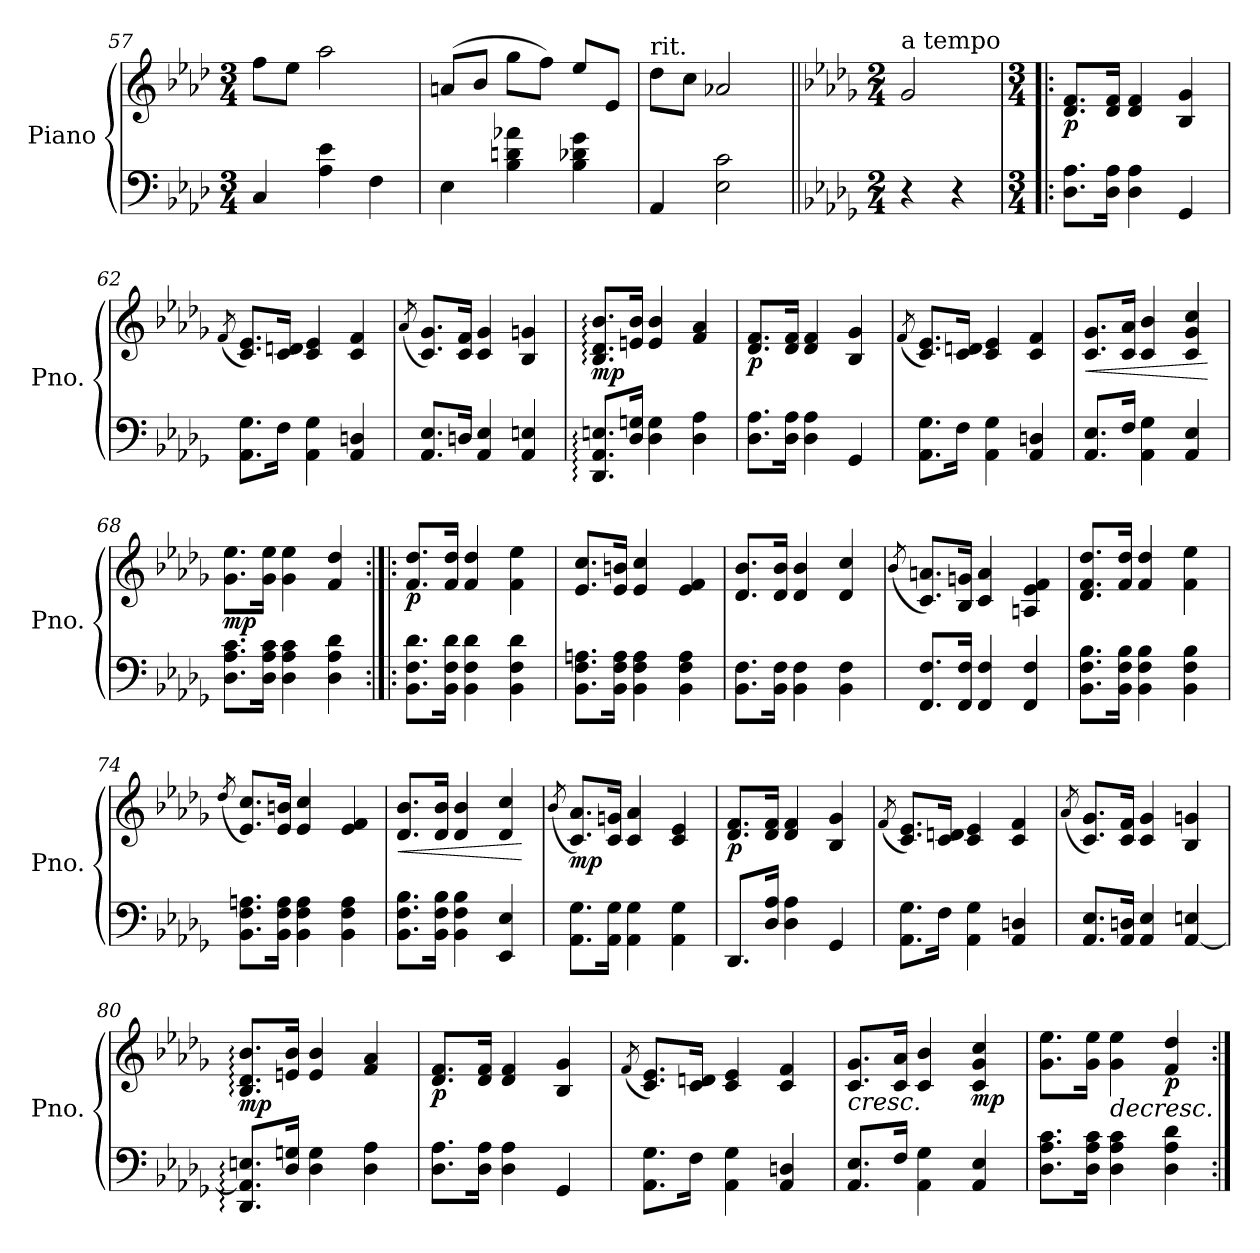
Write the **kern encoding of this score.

**kern	**kern	**dynam
*part1	*part1	*part1
*staff2	*staff1	*staff1/2
*I"Piano	*	*
*I'Pno.	*	*
*clefF4	*clefG2	*
*k[b-e-a-d-]	*k[b-e-a-d-]	*
*M3/4	*M3/4	*
=57	=57	=57
4C/	8ff\L	.
.	8ee-\J	.
4A-\ 4e-\	2aa-\	.
4F\	.	.
=58	=58	=58
*	*MM100	*
4E-\	(8an/L	.
.	8b-/J	.
4B-\ 4dn\ 4a-X\	8gg\L	.
.	8ff\J)	.
4B-\ 4d-X\ 4g\	8ee-/L	.
.	8e-/J	.
=59	=59	=59
*	*MM80	*
!	!LO:TX:a:t=rit.	!
4AA-/	8dd-\L	.
.	8cc\J	.
2E-\ 2c\	2a-X/	.
!!LO:PB:g=z
=60||	=60||	=60||
*k[b-e-a-d-g-]	*k[b-e-a-d-g-]	*
*M2/4	*M2/4	*
*	*MM120	*
!	!LO:TX:a:t=a tempo	!
4r	2g-/	.
4r	.	.
=61!|:	=61!|:	=61!|:
*M3/4	*M3/4	*
!	!	!LO:DY:b
8.D-\ 8.A-\L	8.d-/ 8.f/L	p
16D-\ 16A-\Jk	16d-/ 16f/Jk	.
4D-\ 4A-\	4d-/ 4f/	.
4GG-/	4B-/ 4g-/	.
=62	=62	=62
.	(8qf/	.
8.AA-\ 8.G-\L	8.c/ 8.e-/L)	.
16F\Jk	16c/ 16dn/Jk	.
4AA-\ 4G-\	4c/ 4e-/	.
4AA-/ 4Dn/	4c/ 4f/	.
=63	=63	=63
.	(8qa-/	.
8.AA-/ 8.E-/L	8.c/ 8.g-/L)	.
16Dn/Jk	16c/ 16f/Jk	.
4AA-/ 4E-/	4c/ 4g-/	.
4AA-/ 4En/	4B-/ 4gn/	.
=64	=64	=64
!	!	!LO:DY:a=2
8.DD-/: 8.AA-/: 8.En/:L	8.B-/: 8.d-/: 8.b-/:L	mp
16D-/ 16Gn/Jk	16en/ 16b-/Jk	.
4D-\ 4G\	4e/ 4b-/	.
4D-\ 4A-\	4f/ 4a-/	.
!!LO:LB:g=z
=65	=65	=65
!	!	!LO:DY:b
8.D-\ 8.A-\L	8.d-/ 8.f/L	p
16D-\ 16A-\Jk	16d-/ 16f/Jk	.
4D-\ 4A-\	4d-/ 4f/	.
4GG-/	4B-/ 4g-/	.
=66	=66	=66
.	(8qf/	.
8.AA-\ 8.G-\L	8.c/ 8.e-/L)	.
16F\Jk	16c/ 16dn/Jk	.
4AA-\ 4G-\	4c/ 4e-/	.
4AA-/ 4Dn/	4c/ 4f/	.
=67	=67	=67
!	!	!LO:HP:b
8.AA-/ 8.E-/L	8.c/ 8.g-/L	<
16F/Jk	16c/ 16a-/Jk	.
4AA-\ 4G-\	4c/ 4b-/	.
4AA-/ 4E-/	4c/ 4g-/ 4cc/	.
.	.	[
=68	=68	=68
!	!	!LO:DY:a=2
8.D-\ 8.A-\ 8.c\L	8.g-\ 8.ee-\L	mp
16D-\ 16A-\ 16c\Jk	16g-\ 16ee-\Jk	.
4D-\ 4A-\ 4c\	4g-\ 4ee-\	.
4D-\ 4A-\ 4d-\	4f/ 4dd-/	.
!!LO:LB:g=z
=69:|!|:	=69:|!|:	=69:|!|:
!	!	!LO:DY:b
8.BB-\ 8.F\ 8.d-\L	8.f/ 8.dd-/L	p
16BB-\ 16F\ 16d-\Jk	16f/ 16dd-/Jk	.
4BB-\ 4F\ 4d-\	4f/ 4dd-/	.
4BB-\ 4F\ 4d-\	4f\ 4ee-\	.
=70	=70	=70
8.BB-\ 8.F\ 8.An\L	8.e-/ 8.cc/L	.
16BB-\ 16F\ 16A\Jk	16e-/ 16bn/Jk	.
4BB-\ 4F\ 4A\	4e-/ 4cc/	.
4BB-\ 4F\ 4A\	4e-/ 4f/	.
=71	=71	=71
8.BB-\ 8.F\L	8.d-/ 8.b-/L	.
16BB-\ 16F\Jk	16d-/ 16b-/Jk	.
4BB-\ 4F\	4d-/ 4b-/	.
4BB-\ 4F\	4d-/ 4cc/	.
=72	=72	=72
.	(8qb-/	.
8.FF/ 8.F/L	8.c/ 8.an/L)	.
16FF/ 16F/Jk	16B-/ 16gn/Jk	.
4FF/ 4F/	4c/ 4a/	.
4FF/ 4F/	4An/ 4e-/ 4f/	.
!!LO:LB:g=z
=73	=73	=73
8.BB-\ 8.F\ 8.B-\L	8.d-/ 8.f/ 8.dd-/L	.
16BB-\ 16F\ 16B-\Jk	16f/ 16dd-/Jk	.
4BB-\ 4F\ 4B-\	4f/ 4dd-/	.
4BB-\ 4F\ 4B-\	4f\ 4ee-\	.
=74	=74	=74
.	(8qdd-/	.
8.BB-\ 8.F\ 8.An\L	8.e-/ 8.cc/L)	.
16BB-\ 16F\ 16A\Jk	16e-/ 16bn/Jk	.
4BB-\ 4F\ 4A\	4e-/ 4cc/	.
4BB-\ 4F\ 4A\	4e-/ 4f/	.
=75	=75	=75
!	!	!LO:HP:b
8.BB-\ 8.F\ 8.B-\L	8.d-/ 8.b-/L	<
16BB-\ 16F\ 16B-\Jk	16d-/ 16b-/Jk	.
4BB-\ 4F\ 4B-\	4d-/ 4b-/	.
4EE-/ 4E-/	4d-/ 4cc/	.
.	.	[
=76	=76	=76
.	(8qb-/	.
!	!	!LO:DY:b
8.AA-\ 8.G-\L	8.c/ 8.a-/L)	mp
16AA-\ 16G-\Jk	16c/ 16gn/Jk	.
4AA-\ 4G-\	4c/ 4a-/	.
4AA-\ 4G-\	4c/ 4e-/	.
!!LO:LB:g=z
=77	=77	=77
!	!	!LO:DY:b
8.DD-/L	8.d-/ 8.f/L	p
16D-/ 16A-/Jk	16d-/ 16f/Jk	.
4D-\ 4A-\	4d-/ 4f/	.
4GG-/	4B-/ 4g-/	.
=78	=78	=78
.	(8qf/	.
8.AA-\ 8.G-\L	8.c/ 8.e-/L)	.
16F\Jk	16c/ 16dn/Jk	.
4AA-\ 4G-\	4c/ 4e-/	.
4AA-/ 4Dn/	4c/ 4f/	.
=79	=79	=79
.	(8qa-/	.
8.AA-/ 8.E-/L	8.c/ 8.g-/L)	.
16AA-/ 16Dn/Jk	16c/ 16f/Jk	.
4AA-/ 4E-/	4c/ 4g-/	.
[4AA-/ 4En/	4B-/ 4gn/	.
=80	=80	=80
!	!	!LO:DY:a=2
8.DD-/: 8.AA-/]: 8.En/:L	8.B-/: 8.d-/: 8.b-/:L	mp
16D-/ 16Gn/Jk	16en/ 16b-/Jk	.
4D-\ 4G\	4e/ 4b-/	.
4D-\ 4A-\	4f/ 4a-/	.
!!LO:LB:g=z
=81	=81	=81
!	!	!LO:DY:b
8.D-\ 8.A-\L	8.d-/ 8.f/L	p
16D-\ 16A-\Jk	16d-/ 16f/Jk	.
4D-\ 4A-\	4d-/ 4f/	.
4GG-/	4B-/ 4g-/	.
=82	=82	=82
.	(8qf/	.
8.AA-\ 8.G-\L	8.c/ 8.e-/L)	.
16F\Jk	16c/ 16dn/Jk	.
4AA-\ 4G-\	4c/ 4e-/	.
4AA-/ 4Dn/	4c/ 4f/	.
=83	=83	=83
!	!	!LO:HP:b
8.AA-/ 8.E-/L	8.c/ 8.g-/L	<
16F/Jk	16c/ 16a-/Jk	.
4AA-\ 4G-\	4c/ 4b-/	.
!	!	!LO:DY:b
4AA-/ 4E-/	4c/ 4g-/ 4cc/	mp
.	.	[
=84	=84	=84
8.D-\ 8.A-\ 8.c\L	8.g-\ 8.ee-\L	.
16D-\ 16A-\ 16c\Jk	16g-\ 16ee-\Jk	.
!	!	!LO:HP:b
4D-\ 4A-\ 4c\	4g-\ 4ee-\	>
!	!	!LO:DY:b
4D-\ 4A-\ 4d-\	4f/ 4dd-/	p
.	.	]
=:|!	=:|!	=:|!
*-	*-	*-
